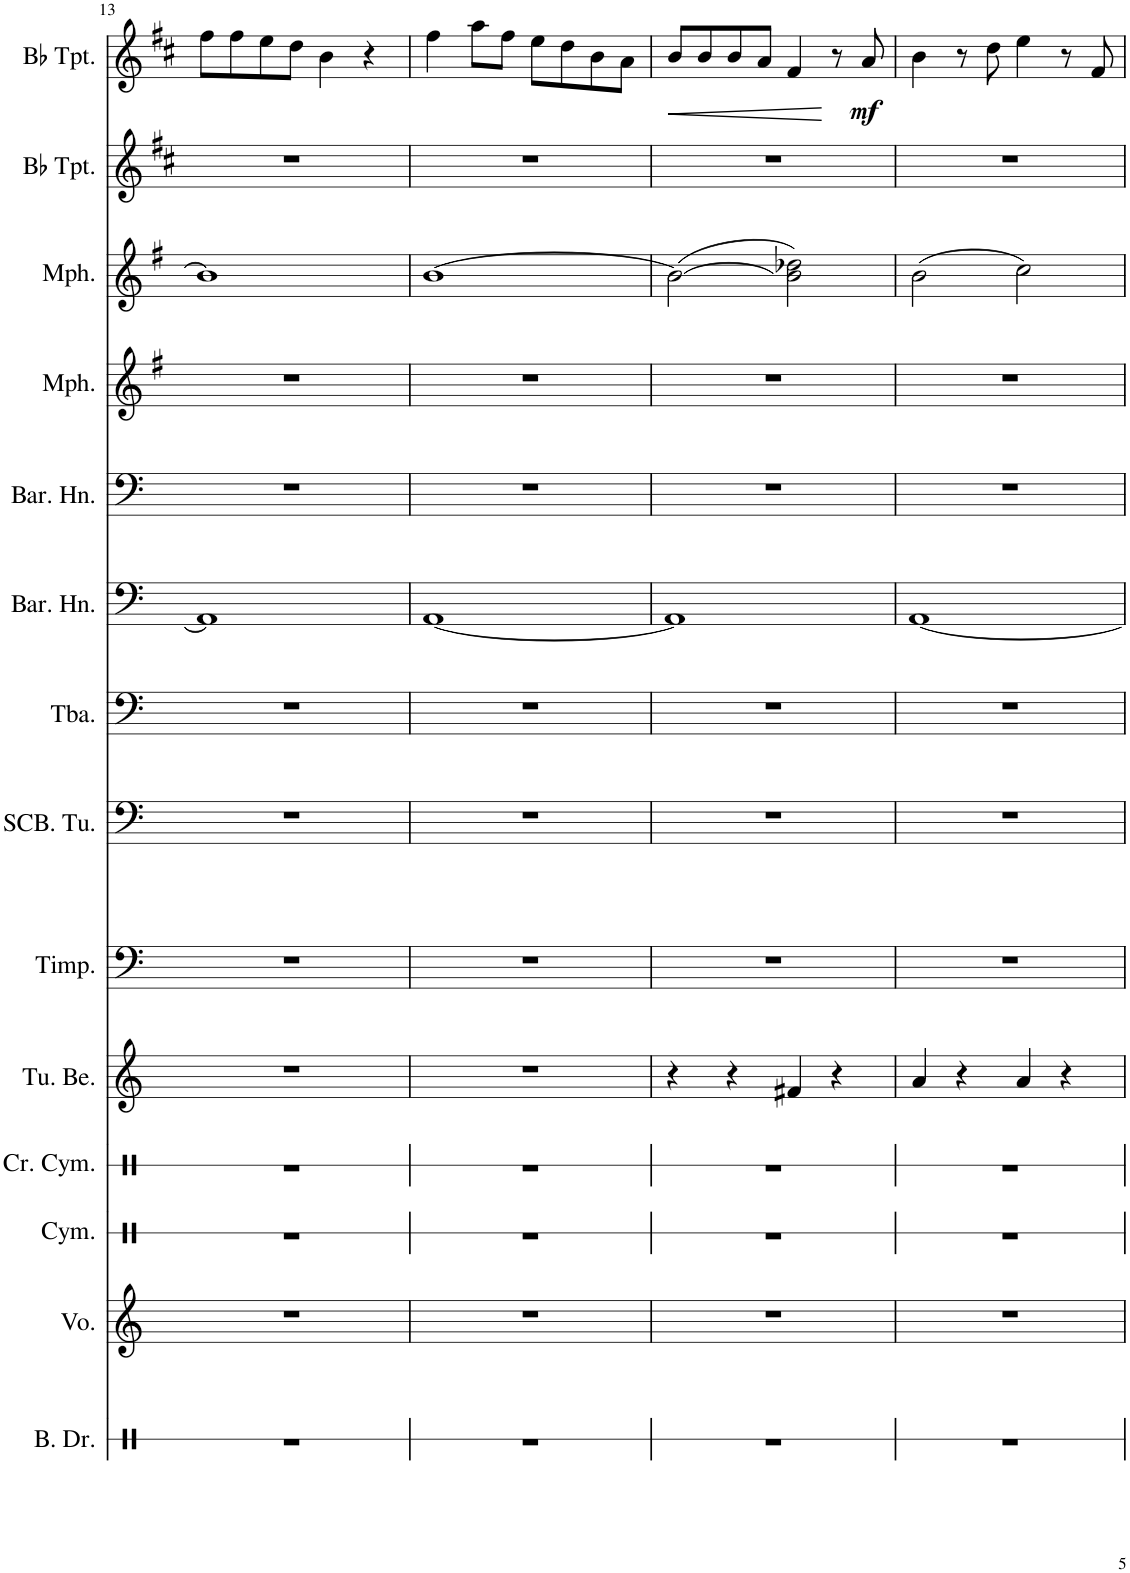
**kern	**kern	**kern	**kern	**kern	**kern	**kern	**kern	**kern	**kern	**kern	**kern	**kern	**kern	**dynam
*part14	*part13	*part12	*part11	*part10	*part9	*part8	*part7	*part6	*part5	*part4	*part3	*part2	*part1	*part1
*staff14	*staff13	*staff12	*staff11	*staff10	*staff9	*staff8	*staff7	*staff6	*staff5	*staff4	*staff3	*staff2	*staff1	*staff1
*I"Bass Drum	*I"Voice	*I"Cymbal	*I"Crash Cymbal	*I"Tubular Bells	*I"Timpani	*I"Sub-Contrabass Tuba	*I"Tuba	*I"Baritone Horn	*I"Baritone Horn	*I"Mellophone	*I"Mellophone	*I"Bb Trumpet	*I"Bb Trumpet	*
*I'B. Dr.	*I'Vo.	*I'Cym.	*I'Cr. Cym.	*I'Tu. Be.	*I'Timp.	*I'SCB. Tu.	*I'Tba.	*I'Bar. Hn.	*I'Bar. Hn.	*I'Mph.	*I'Mph.	*I'Bb Tpt.	*I'Bb Tpt.	*
!!LO:PB:g=z
*clefX	*clefG2	*clefX	*clefX	*clefG2	*clefF4	*clefF4	*clefF4	*clefF4	*clefF4	*clefG2	*clefG2	*clefG2	*clefG2	*
*	*	*	*	*	*	*	*	*Trd4c7	*Trd4c7	*Trd4c7	*Trd4c7	*Trd1c2	*Trd1c2	*
*k[]	*k[]	*k[]	*k[]	*k[]	*k[]	*k[]	*k[]	*k[]	*k[]	*k[f#]	*k[f#]	*k[f#c#]	*k[f#c#]	*
*M4/4	*M4/4	*M4/4	*M4/4	*M4/4	*M4/4	*M4/4	*M4/4	*M4/4	*M4/4	*M4/4	*M4/4	*M4/4	*M4/4	*
=13	=13	=13	=13	=13	=13	=13	=13	=13	=13	=13	=13	=13	=13	=13
1r	1r	1r	1r	1r	1r	1r	1r	1AA]	1r	1r	1b]	1r	8ff#\L	.
.	.	.	.	.	.	.	.	.	.	.	.	.	8ff#\	.
.	.	.	.	.	.	.	.	.	.	.	.	.	8ee\	.
.	.	.	.	.	.	.	.	.	.	.	.	.	8dd\J	.
.	.	.	.	.	.	.	.	.	.	.	.	.	4b\	.
.	.	.	.	.	.	.	.	.	.	.	.	.	4r	.
=14	=14	=14	=14	=14	=14	=14	=14	=14	=14	=14	=14	=14	=14	=14
1r	1r	1r	1r	1r	1r	1r	1r	[1AA	1r	1r	[1b	1r	4ff#\	.
.	.	.	.	.	.	.	.	.	.	.	.	.	8aa\L	.
.	.	.	.	.	.	.	.	.	.	.	.	.	8ff#\J	.
.	.	.	.	.	.	.	.	.	.	.	.	.	8ee\L	.
.	.	.	.	.	.	.	.	.	.	.	.	.	8dd\	.
.	.	.	.	.	.	.	.	.	.	.	.	.	8b\	.
.	.	.	.	.	.	.	.	.	.	.	.	.	8a\J	.
=15	=15	=15	=15	=15	=15	=15	=15	=15	=15	=15	=15	=15	=15	=15
!	!	!	!	!	!	!	!	!	!	!	!	!	!	!LO:HP:b
1r	1r	1r	1r	4r	1r	1r	1r	1AA]	1r	1r	(2b\_	1r	8b/L	<
.	.	.	.	.	.	.	.	.	.	.	.	.	8b/	.
.	.	.	.	4r	.	.	.	.	.	.	.	.	8b/	.
.	.	.	.	.	.	.	.	.	.	.	.	.	8a/J	.
.	.	.	.	4f#X/	.	.	.	.	.	.	2b\] 2dd-X\)	.	4f#/	.
.	.	.	.	4r	.	.	.	.	.	.	.	.	8r	[
!	!	!	!	!	!	!	!	!	!	!	!	!	!	!LO:DY:b
.	.	.	.	.	.	.	.	.	.	.	.	.	8a/	mf
=16	=16	=16	=16	=16	=16	=16	=16	=16	=16	=16	=16	=16	=16	=16
1r	1r	1r	1r	4a/	1r	1r	1r	[1AA	1r	1r	(2b\	1r	4b\	.
.	.	.	.	4r	.	.	.	.	.	.	.	.	8r	.
.	.	.	.	.	.	.	.	.	.	.	.	.	8dd\	.
.	.	.	.	4a/	.	.	.	.	.	.	2cc\)	.	4ee\	.
.	.	.	.	4r	.	.	.	.	.	.	.	.	8r	.
.	.	.	.	.	.	.	.	.	.	.	.	.	8f#/	.
=	=	=	=	=	=	=	=	=	=	=	=	=	=	=
*-	*-	*-	*-	*-	*-	*-	*-	*-	*-	*-	*-	*-	*-	*-
